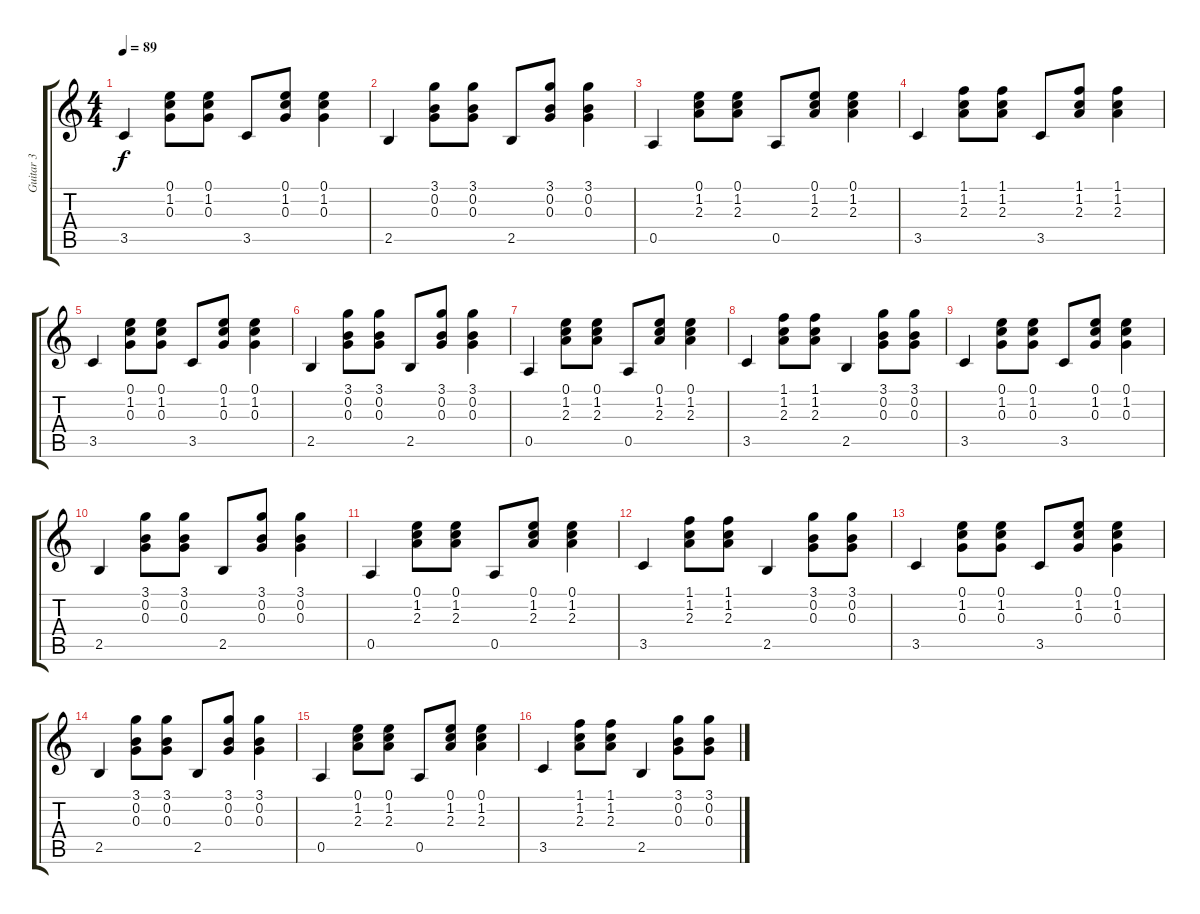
\track ("Guitar 3" "Guitar 3") {instrument acousticguitarsteel}
\staff {score tabs}
\tuning (E4 B3 G3 D3 A2 E2) {hide}
\ts (4 4)
\tempo 89
\clef g2
\ks c
3.5.4{dy f} (0.1 1.2 0.3).8 (0.1 1.2 0.3).8 3.5.8 (0.1 1.2 0.3).8 (0.1 1.2 0.3).4 |
2.5.4 (3.1 0.2 0.3).8 (3.1 0.2 0.3).8 2.5.8 (3.1 0.2 0.3).8 (3.1 0.2 0.3).4 |
0.5.4 (0.1 1.2 2.3).8 (0.1 1.2 2.3).8 0.5.8 (0.1 1.2 2.3).8 (0.1 1.2 2.3).4 |
3.5.4 (1.1 1.2 2.3).8 (1.1 1.2 2.3).8 3.5.8 (1.1 1.2 2.3).8 (1.1 1.2 2.3).4 |
3.5.4 (0.1 1.2 0.3).8 (0.1 1.2 0.3).8 3.5.8 (0.1 1.2 0.3).8 (0.1 1.2 0.3).4 |
2.5.4 (3.1 0.2 0.3).8 (3.1 0.2 0.3).8 2.5.8 (3.1 0.2 0.3).8 (3.1 0.2 0.3).4 |
0.5.4 (0.1 1.2 2.3).8 (0.1 1.2 2.3).8 0.5.8 (0.1 1.2 2.3).8 (0.1 1.2 2.3).4 |
3.5.4 (1.1 1.2 2.3).8 (1.1 1.2 2.3).8 2.5.4 (3.1 0.2 0.3).8 (3.1 0.2 0.3).8 |
3.5.4 (0.1 1.2 0.3).8 (0.1 1.2 0.3).8 3.5.8 (0.1 1.2 0.3).8 (0.1 1.2 0.3).4 |
2.5.4 (3.1 0.2 0.3).8 (3.1 0.2 0.3).8 2.5.8 (3.1 0.2 0.3).8 (3.1 0.2 0.3).4 |
0.5.4 (0.1 1.2 2.3).8 (0.1 1.2 2.3).8 0.5.8 (0.1 1.2 2.3).8 (0.1 1.2 2.3).4 |
3.5.4 (1.1 1.2 2.3).8 (1.1 1.2 2.3).8 2.5.4 (3.1 0.2 0.3).8 (3.1 0.2 0.3).8 |
3.5.4 (0.1 1.2 0.3).8 (0.1 1.2 0.3).8 3.5.8 (0.1 1.2 0.3).8 (0.1 1.2 0.3).4 |
2.5.4 (3.1 0.2 0.3).8 (3.1 0.2 0.3).8 2.5.8 (3.1 0.2 0.3).8 (3.1 0.2 0.3).4 |
0.5.4 (0.1 1.2 2.3).8 (0.1 1.2 2.3).8 0.5.8 (0.1 1.2 2.3).8 (0.1 1.2 2.3).4 |
3.5.4 (1.1 1.2 2.3).8 (1.1 1.2 2.3).8 2.5.4 (3.1 0.2 0.3).8 (3.1 0.2 0.3).8
